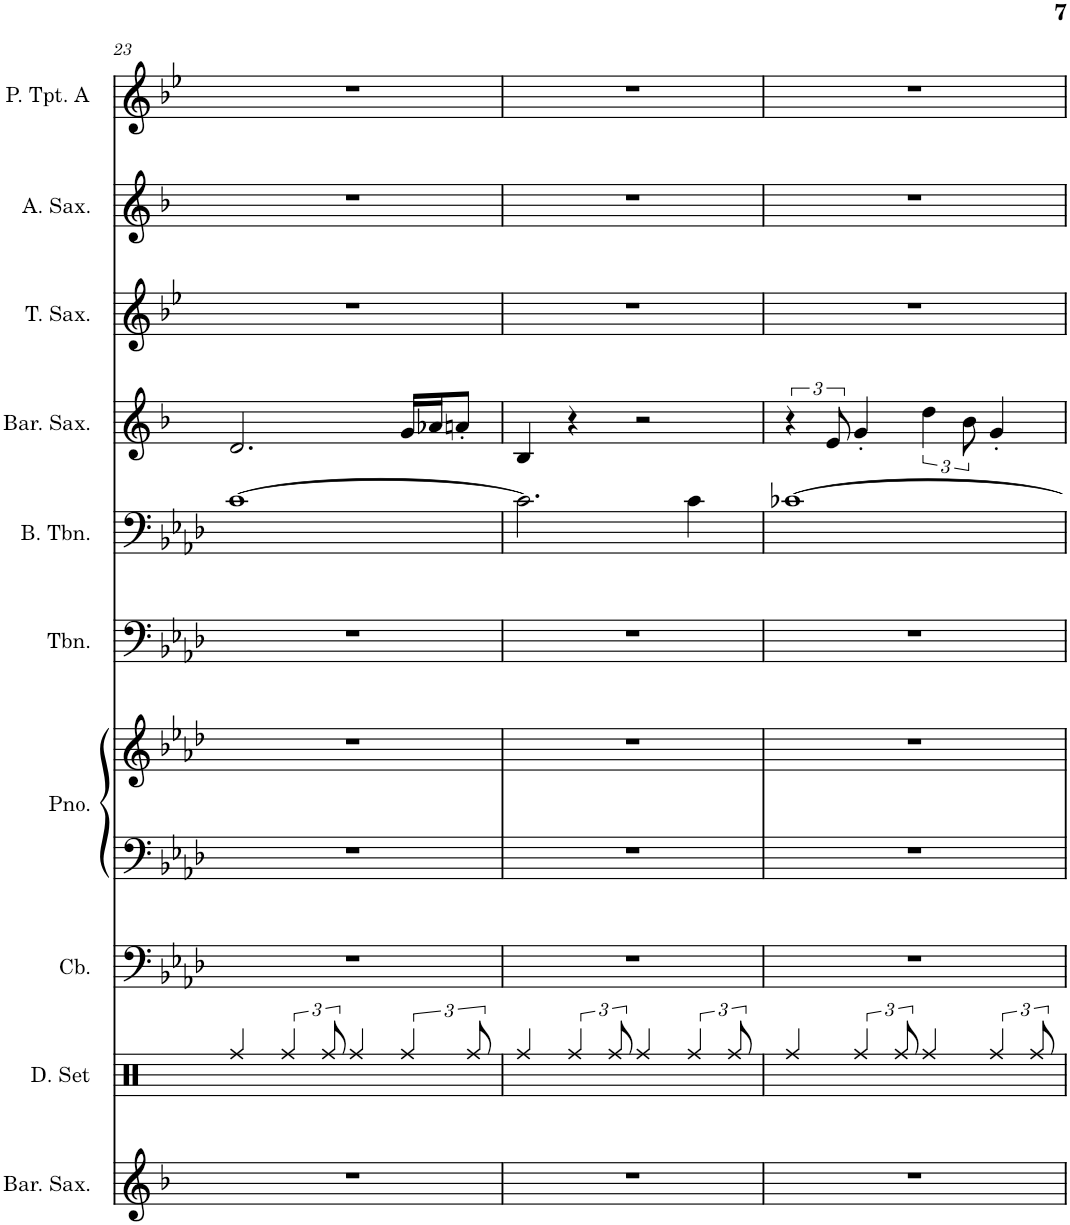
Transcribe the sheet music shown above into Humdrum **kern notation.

**kern	**kern	**kern	**kern	**kern	**kern	**kern	**kern	**kern	**kern	**kern
*part10	*part9	*part8	*part7	*part7	*part6	*part5	*part4	*part3	*part2	*part1
*staff11	*staff10	*staff9	*staff8	*staff7	*staff6	*staff5	*staff4	*staff3	*staff2	*staff1
*I"Baritone Saxophone	*I"Drumset	*I"Contrabass	*I"Piano	*	*I"Trombone	*I"Bass Trombone	*I"Baritone Saxophone	*I"Tenor Saxophone	*I"Alto Saxophone	*I"Piccolo Trumpet in A
*I'Bar. Sax.	*I'D. Set	*I'Cb.	*I'Pno.	*	*I'Tbn.	*I'B. Tbn.	*I'Bar. Sax.	*I'T. Sax.	*I'A. Sax.	*I'P. Tpt. A
!!LO:PB:g=z
*clefG2	*clefX	*clefF4	*clefF4	*clefG2	*clefF4	*clefF4	*clefG2	*clefG2	*clefG2	*clefG2
*Trd12c21	*	*Trd7c12	*	*	*	*	*Trd12c21	*Trd8c14	*Trd5c9	*Trd-5c-9
*k[b-]	*k[]	*k[b-e-a-d-]	*k[b-e-a-d-]	*k[b-e-a-d-]	*k[b-e-a-d-]	*k[b-e-a-d-]	*k[b-]	*k[b-e-]	*k[b-]	*k[b-e-]
*M4/4	*M4/4	*M4/4	*M4/4	*M4/4	*M4/4	*M4/4	*M4/4	*M4/4	*M4/4	*M4/4
=23	=23	=23	=23	=23	=23	=23	=23	=23	=23	=23
1r	4Rff/	1r	1r	1r	1r	[1c	2.d/	1r	1r	1r
.	6Rff/	.	.	.	.	.	.	.	.	.
.	12Rff/	.	.	.	.	.	.	.	.	.
.	4Rff/	.	.	.	.	.	.	.	.	.
.	6Rff/	.	.	.	.	.	16g/LL	.	.	.
.	.	.	.	.	.	.	16a-X/J	.	.	.
.	.	.	.	.	.	.	8an'/J	.	.	.
.	12Rff/	.	.	.	.	.	.	.	.	.
=24	=24	=24	=24	=24	=24	=24	=24	=24	=24	=24
1r	4Rff/	1r	1r	1r	1r	2.c\]	4B-/	1r	1r	1r
.	6Rff/	.	.	.	.	.	4r	.	.	.
.	12Rff/	.	.	.	.	.	.	.	.	.
.	4Rff/	.	.	.	.	.	2r	.	.	.
.	6Rff/	.	.	.	.	4c\	.	.	.	.
.	12Rff/	.	.	.	.	.	.	.	.	.
=25	=25	=25	=25	=25	=25	=25	=25	=25	=25	=25
1r	4Rff/	1r	1r	1r	1r	[1c-X	6r	1r	1r	1r
.	.	.	.	.	.	.	12e/	.	.	.
.	6Rff/	.	.	.	.	.	4g'/	.	.	.
.	12Rff/	.	.	.	.	.	.	.	.	.
.	4Rff/	.	.	.	.	.	6dd\	.	.	.
.	.	.	.	.	.	.	12b-\	.	.	.
.	6Rff/	.	.	.	.	.	4g'/	.	.	.
.	12Rff/	.	.	.	.	.	.	.	.	.
=	=	=	=	=	=	=	=	=	=	=
*-	*-	*-	*-	*-	*-	*-	*-	*-	*-	*-
